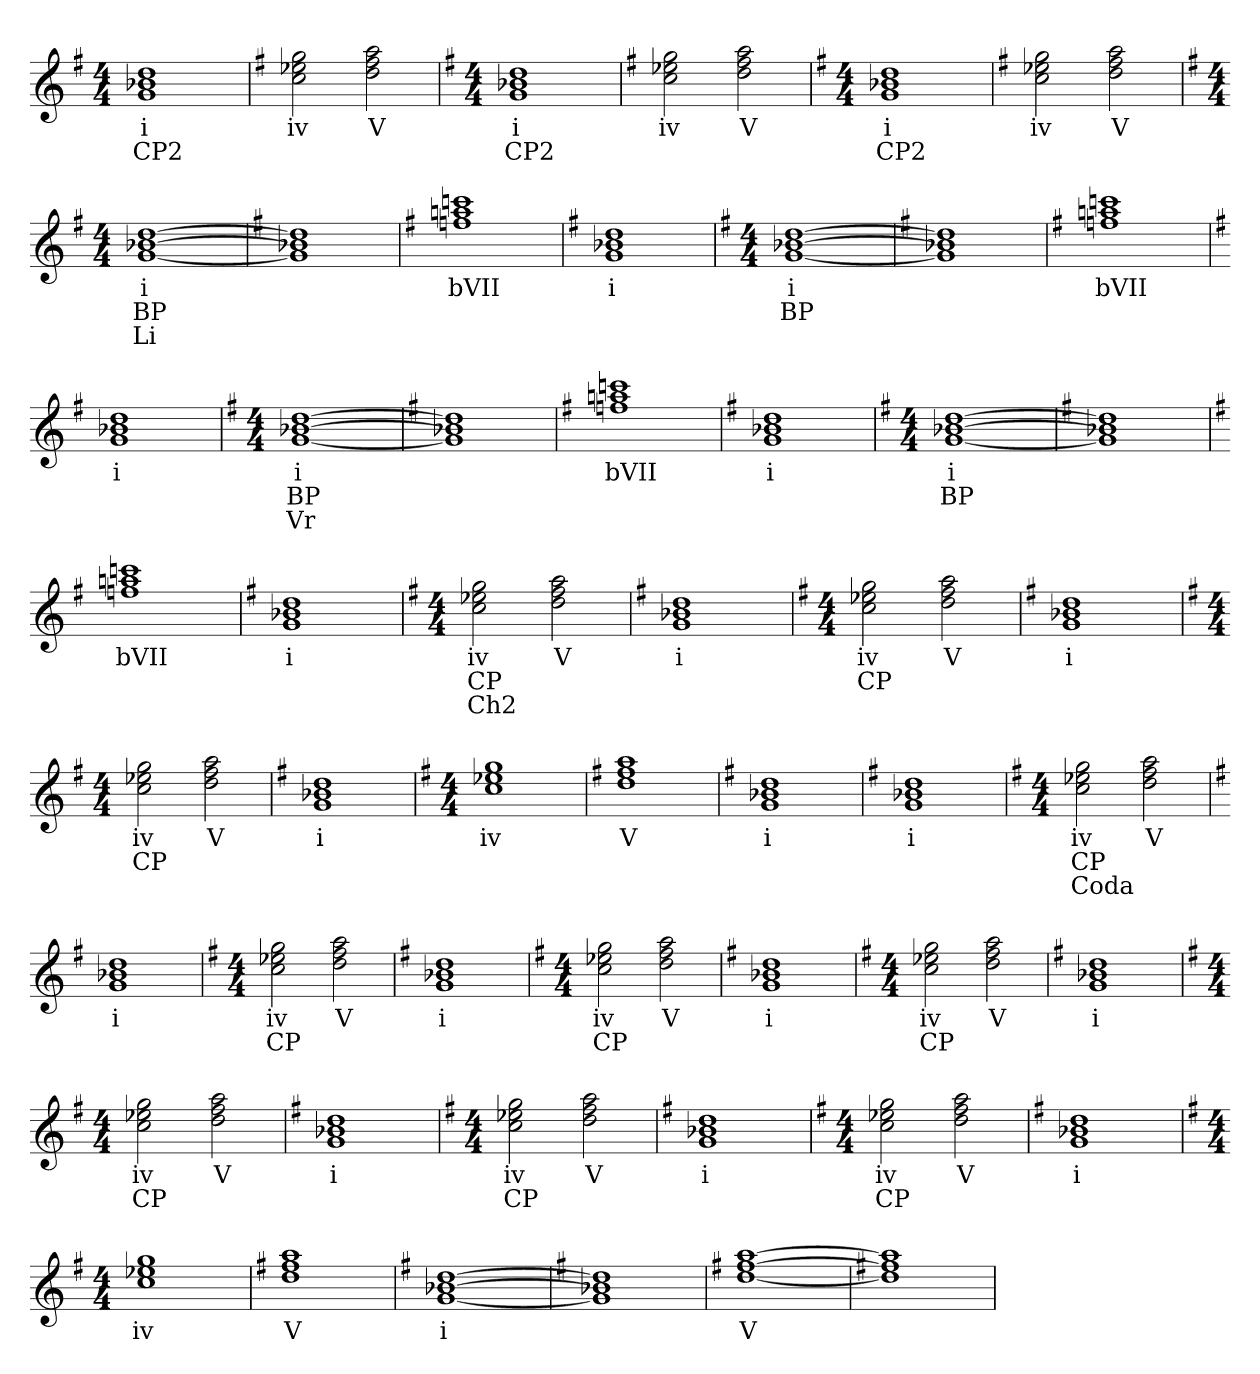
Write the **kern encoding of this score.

**kern	**text	**text	**text
*part1	*part1	*part1	*part1
*staff1	*staff1	*staff1	*staff1
*k[f#]	*	*	*
*G:	*	*	*
*M4/4	*	*	*
=	=	=	=
1g 1b-X 1dd	i	CP2	.
=	=	=	=
*k[f#]	*	*	*
*G:	*	*	*
2cc 2ee-X 2gg	iv	.	.
2dd 2ff# 2aa	V	.	.
=	=	=	=
*k[f#]	*	*	*
*G:	*	*	*
*M4/4	*	*	*
1g 1b-X 1dd	i	CP2	.
=	=	=	=
*k[f#]	*	*	*
*G:	*	*	*
2cc 2ee-X 2gg	iv	.	.
2dd 2ff# 2aa	V	.	.
=	=	=	=
*k[f#]	*	*	*
*G:	*	*	*
*M4/4	*	*	*
1g 1b-X 1dd	i	CP2	.
=	=	=	=
*k[f#]	*	*	*
*G:	*	*	*
2cc 2ee-X 2gg	iv	.	.
2dd 2ff# 2aa	V	.	.
=	=	=	=
*k[f#]	*	*	*
*G:	*	*	*
*M4/4	*	*	*
[1g [1b-X [1dd	i	BP	Li
=	=	=	=
*k[f#]	*	*	*
*G:	*	*	*
1g] 1b-X] 1dd]	.	.	.
=	=	=	=
*k[f#]	*	*	*
*G:	*	*	*
1ffn 1aan 1cccn	bVII	.	.
=	=	=	=
*k[f#]	*	*	*
*G:	*	*	*
1g 1b-X 1dd	i	.	.
=	=	=	=
*k[f#]	*	*	*
*G:	*	*	*
*M4/4	*	*	*
[1g [1b-X [1dd	i	BP	.
=	=	=	=
*k[f#]	*	*	*
*G:	*	*	*
1g] 1b-X] 1dd]	.	.	.
=	=	=	=
*k[f#]	*	*	*
*G:	*	*	*
1ffn 1aan 1cccn	bVII	.	.
=	=	=	=
*k[f#]	*	*	*
*G:	*	*	*
1g 1b-X 1dd	i	.	.
=	=	=	=
*k[f#]	*	*	*
*G:	*	*	*
*M4/4	*	*	*
[1g [1b-X [1dd	i	BP	Vr
=	=	=	=
*k[f#]	*	*	*
*G:	*	*	*
1g] 1b-X] 1dd]	.	.	.
=	=	=	=
*k[f#]	*	*	*
*G:	*	*	*
1ffn 1aan 1cccn	bVII	.	.
=	=	=	=
*k[f#]	*	*	*
*G:	*	*	*
1g 1b-X 1dd	i	.	.
=	=	=	=
*k[f#]	*	*	*
*G:	*	*	*
*M4/4	*	*	*
[1g [1b-X [1dd	i	BP	.
=	=	=	=
*k[f#]	*	*	*
*G:	*	*	*
1g] 1b-X] 1dd]	.	.	.
=	=	=	=
*k[f#]	*	*	*
*G:	*	*	*
1ffn 1aan 1cccn	bVII	.	.
=	=	=	=
*k[f#]	*	*	*
*G:	*	*	*
1g 1b-X 1dd	i	.	.
=	=	=	=
*k[f#]	*	*	*
*G:	*	*	*
*M4/4	*	*	*
2cc 2ee-X 2gg	iv	CP	Ch2
2dd 2ff# 2aa	V	.	.
=	=	=	=
*k[f#]	*	*	*
*G:	*	*	*
1g 1b-X 1dd	i	.	.
=	=	=	=
*k[f#]	*	*	*
*G:	*	*	*
*M4/4	*	*	*
2cc 2ee-X 2gg	iv	CP	.
2dd 2ff# 2aa	V	.	.
=	=	=	=
*k[f#]	*	*	*
*G:	*	*	*
1g 1b-X 1dd	i	.	.
=	=	=	=
*k[f#]	*	*	*
*G:	*	*	*
*M4/4	*	*	*
2cc 2ee-X 2gg	iv	CP	.
2dd 2ff# 2aa	V	.	.
=	=	=	=
*k[f#]	*	*	*
*G:	*	*	*
1g 1b-X 1dd	i	.	.
=	=	=	=
*k[f#]	*	*	*
*G:	*	*	*
*M4/4	*	*	*
1cc 1ee-X 1gg	iv	.	.
=	=	=	=
*k[f#]	*	*	*
*G:	*	*	*
1dd 1ff# 1aa	V	.	.
=	=	=	=
*k[f#]	*	*	*
*G:	*	*	*
1g 1b-X 1dd	i	.	.
=	=	=	=
*k[f#]	*	*	*
*G:	*	*	*
1g 1b-X 1dd	i	.	.
=	=	=	=
*k[f#]	*	*	*
*G:	*	*	*
*M4/4	*	*	*
2cc 2ee-X 2gg	iv	CP	Coda
2dd 2ff# 2aa	V	.	.
=	=	=	=
*k[f#]	*	*	*
*G:	*	*	*
1g 1b-X 1dd	i	.	.
=	=	=	=
*k[f#]	*	*	*
*G:	*	*	*
*M4/4	*	*	*
2cc 2ee-X 2gg	iv	CP	.
2dd 2ff# 2aa	V	.	.
=	=	=	=
*k[f#]	*	*	*
*G:	*	*	*
1g 1b-X 1dd	i	.	.
=	=	=	=
*k[f#]	*	*	*
*G:	*	*	*
*M4/4	*	*	*
2cc 2ee-X 2gg	iv	CP	.
2dd 2ff# 2aa	V	.	.
=	=	=	=
*k[f#]	*	*	*
*G:	*	*	*
1g 1b-X 1dd	i	.	.
=	=	=	=
*k[f#]	*	*	*
*G:	*	*	*
*M4/4	*	*	*
2cc 2ee-X 2gg	iv	CP	.
2dd 2ff# 2aa	V	.	.
=	=	=	=
*k[f#]	*	*	*
*G:	*	*	*
1g 1b-X 1dd	i	.	.
=	=	=	=
*k[f#]	*	*	*
*G:	*	*	*
*M4/4	*	*	*
2cc 2ee-X 2gg	iv	CP	.
2dd 2ff# 2aa	V	.	.
=	=	=	=
*k[f#]	*	*	*
*G:	*	*	*
1g 1b-X 1dd	i	.	.
=	=	=	=
*k[f#]	*	*	*
*G:	*	*	*
*M4/4	*	*	*
2cc 2ee-X 2gg	iv	CP	.
2dd 2ff# 2aa	V	.	.
=	=	=	=
*k[f#]	*	*	*
*G:	*	*	*
1g 1b-X 1dd	i	.	.
=	=	=	=
*k[f#]	*	*	*
*G:	*	*	*
*M4/4	*	*	*
2cc 2ee-X 2gg	iv	CP	.
2dd 2ff# 2aa	V	.	.
=	=	=	=
*k[f#]	*	*	*
*G:	*	*	*
1g 1b-X 1dd	i	.	.
=	=	=	=
*k[f#]	*	*	*
*G:	*	*	*
*M4/4	*	*	*
1cc 1ee-X 1gg	iv	.	.
=	=	=	=
*k[f#]	*	*	*
*G:	*	*	*
1dd 1ff# 1aa	V	.	.
=	=	=	=
*k[f#]	*	*	*
*G:	*	*	*
[1g [1b-X [1dd	i	.	.
=	=	=	=
*k[f#]	*	*	*
*G:	*	*	*
1g] 1b-X] 1dd]	.	.	.
=	=	=	=
*k[f#]	*	*	*
*G:	*	*	*
[1dd [1ff# [1aa	V	.	.
=	=	=	=
*k[f#]	*	*	*
*G:	*	*	*
1dd] 1ff#] 1aa]	.	.	.
=	=	=	=
*-	*-	*-	*-
